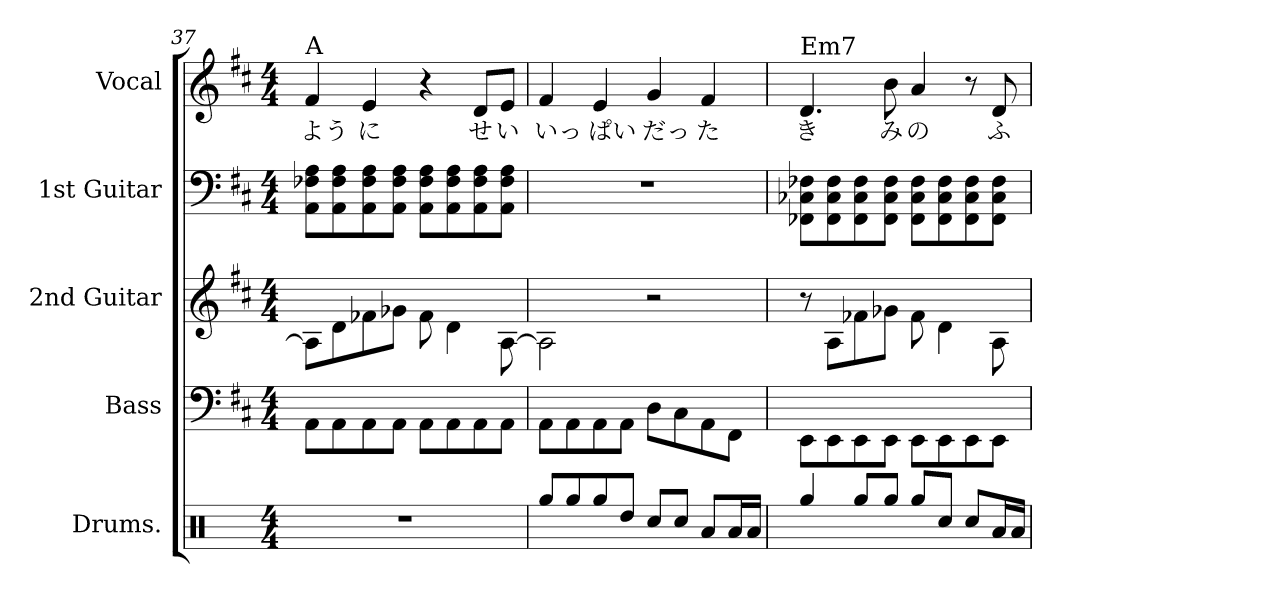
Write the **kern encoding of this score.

**kern	**kern	**kern	**kern	**kern	**text
*part5	*part4	*part3	*part2	*part1	*part1
*staff5	*staff4	*staff3	*staff2	*staff1	*staff1
*I"Drums.	*I"Bass	*I"2nd Guitar	*I"1st Guitar	*I"Vocal	*
*I'Drs.	*I'Ba.	*I'Gt.2	*I'Gt.1	*I'Vo.	*
!!LO:LB:g=z
*clefX	*	*	*	*clefG2	*
*	*ITrd7c12	*	*	*	*
*k[]	*k[f#c#]	*k[f#c#]	*k[f#c#]	*k[f#c#]	*
*M4/4	*M4/4	*M4/4	*M4/4	*M4/4	*
=37	=37	=37	=37	=37	=37
!	!	!	!	!LO:TX:a:t=A	!
!	!	!	!	!	!LO:LY:b
1r	8AAA\L	8A\L]	8AA\ 8F-\ 8A\L	4f#/	よう
.	8AAA\	8d\	8AA\ 8F-\ 8A\	.	.
!	!	!	!	!	!LO:LY:b
.	8AAA\	8f-\	8AA\ 8F-\ 8A\	4e/	に
.	8AAA\J	8g-\J	8AA\ 8F-\ 8A\J	.	.
.	8AAA\L	8f-\	8AA\ 8F-\ 8A\L	4r	.
.	8AAA\	4d\	8AA\ 8F-\ 8A\	.	.
!	!	!	!	!	!LO:LY:b
.	8AAA\	.	8AA\ 8F-\ 8A\	8d/L	せ
!	!	!	!	!	!LO:LY:b
.	8AAA\J	[8A\	8AA\ 8F-\ 8A\J	8e/J	い
=38	=38	=38	=38	=38	=38
!	!	!	!	!	!LO:LY:b
8Rgg/L	8AAA\L	2A\]	1r	4f#/	いっ
8Rgg/	8AAA\	.	.	.	.
!	!	!	!	!	!LO:LY:b
8Rgg/	8AAA\	.	.	4e/	ぱい
8Rdd/J	8AAA\J	.	.	.	.
!	!	!	!	!	!LO:LY:b
8Rcc/L	8DD\L	2r	.	4g/	だっ
8Rcc/J	8CC#\	.	.	.	.
!	!	!	!	!	!LO:LY:b
8Ra/L	8AAA\	.	.	4f#/	た
16Ra/L	8FFF#\J	.	.	.	.
16Ra/JJ	.	.	.	.	.
=39	=39	=39	=39	=39	=39
!	!	!	!	!LO:TX:a:t=Em7	!
!	!	!	!	!	!LO:LY:b
4Rgg/	8EEE\L	8r	8FF-\ 8C-\ 8F-\L	4.d/	き
.	8EEE\	8A\L	8FF-\ 8C-\ 8F-\	.	.
8Rgg/L	8EEE\	8f-\	8FF-\ 8C-\ 8F-\	.	.
!	!	!	!	!	!LO:LY:b
8Rgg/J	8EEE\J	8g-\J	8FF-\ 8C-\ 8F-\J	8b\	み
!	!	!	!	!	!LO:LY:b
8Rgg/L	8EEE\L	8f-\	8FF-\ 8C-\ 8F-\L	4a/	の
8Rcc/J	8EEE\	4d\	8FF-\ 8C-\ 8F-\	.	.
8Rcc/L	8EEE\	.	8FF-\ 8C-\ 8F-\	8r	.
!	!	!	!	!	!LO:LY:b
16Ra/L	8EEE\J	8A\	8FF-\ 8C-\ 8F-\J	8d/	ふ
16Ra/JJ	.	.	.	.	.
=	=	=	=	=	=
*-	*-	*-	*-	*-	*-
